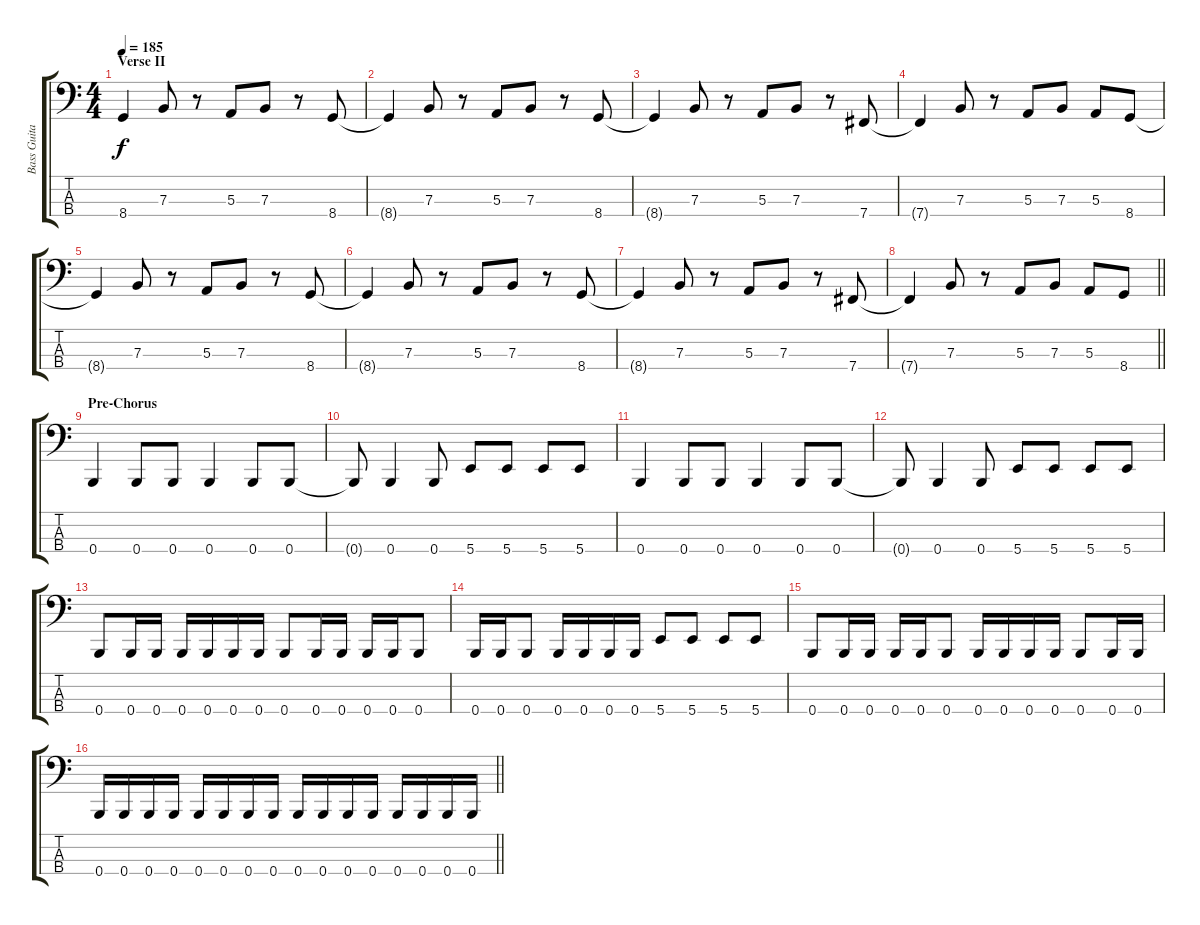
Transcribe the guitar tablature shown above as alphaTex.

\track ("Bass Guitar" "Bass Guita") {instrument electricbassfinger}
\staff {score tabs}
\tuning (D2 A1 E1 B0) {hide}
\ts (4 4)
\section ("" "Verse II")
\tempo 185
\clef f4
\ks c
8.4.4{dy f} 7.3.8 r.8 5.3.8 7.3.8 r.8 8.4.8 |
8.4{t}.4 7.3.8 r.8 5.3.8 7.3.8 r.8 8.4.8 |
8.4{t}.4 7.3.8 r.8 5.3.8 7.3.8 r.8 7.4.8 |
7.4{t}.4 7.3.8 r.8 5.3.8 7.3.8 5.3.8 8.4.8 |
8.4{t}.4 7.3.8 r.8 5.3.8 7.3.8 r.8 8.4.8 |
8.4{t}.4 7.3.8 r.8 5.3.8 7.3.8 r.8 8.4.8 |
8.4{t}.4 7.3.8 r.8 5.3.8 7.3.8 r.8 7.4.8 |
\barLineRight lightlight
7.4{t}.4 7.3.8 r.8 5.3.8 7.3.8 5.3.8 8.4.8 |
\section ("" "Pre-Chorus")
0.4.4 0.4.8 0.4.8 0.4.4 0.4.8 0.4.8 |
0.4{t}.8 0.4.4 0.4.8 5.4.8 5.4.8 5.4.8 5.4.8 |
0.4.4 0.4.8 0.4.8 0.4.4 0.4.8 0.4.8 |
0.4{t}.8 0.4.4 0.4.8 5.4.8 5.4.8 5.4.8 5.4.8 |
0.4.8 0.4.16 0.4.16 0.4.16 0.4.16 0.4.16 0.4.16 0.4.8 0.4.16 0.4.16 0.4.16 0.4.16 0.4.8 |
0.4.16 0.4.16 0.4.8 0.4.16 0.4.16 0.4.16 0.4.16 5.4.8 5.4.8 5.4.8 5.4.8 |
0.4.8 0.4.16 0.4.16 0.4.16 0.4.16 0.4.8 0.4.16 0.4.16 0.4.16 0.4.16 0.4.8 0.4.16 0.4.16 |
\barLineRight lightlight
0.4.16 0.4.16 0.4.16 0.4.16 0.4.16 0.4.16 0.4.16 0.4.16 0.4.16 0.4.16 0.4.16 0.4.16 0.4.16 0.4.16 0.4.16 0.4.16
